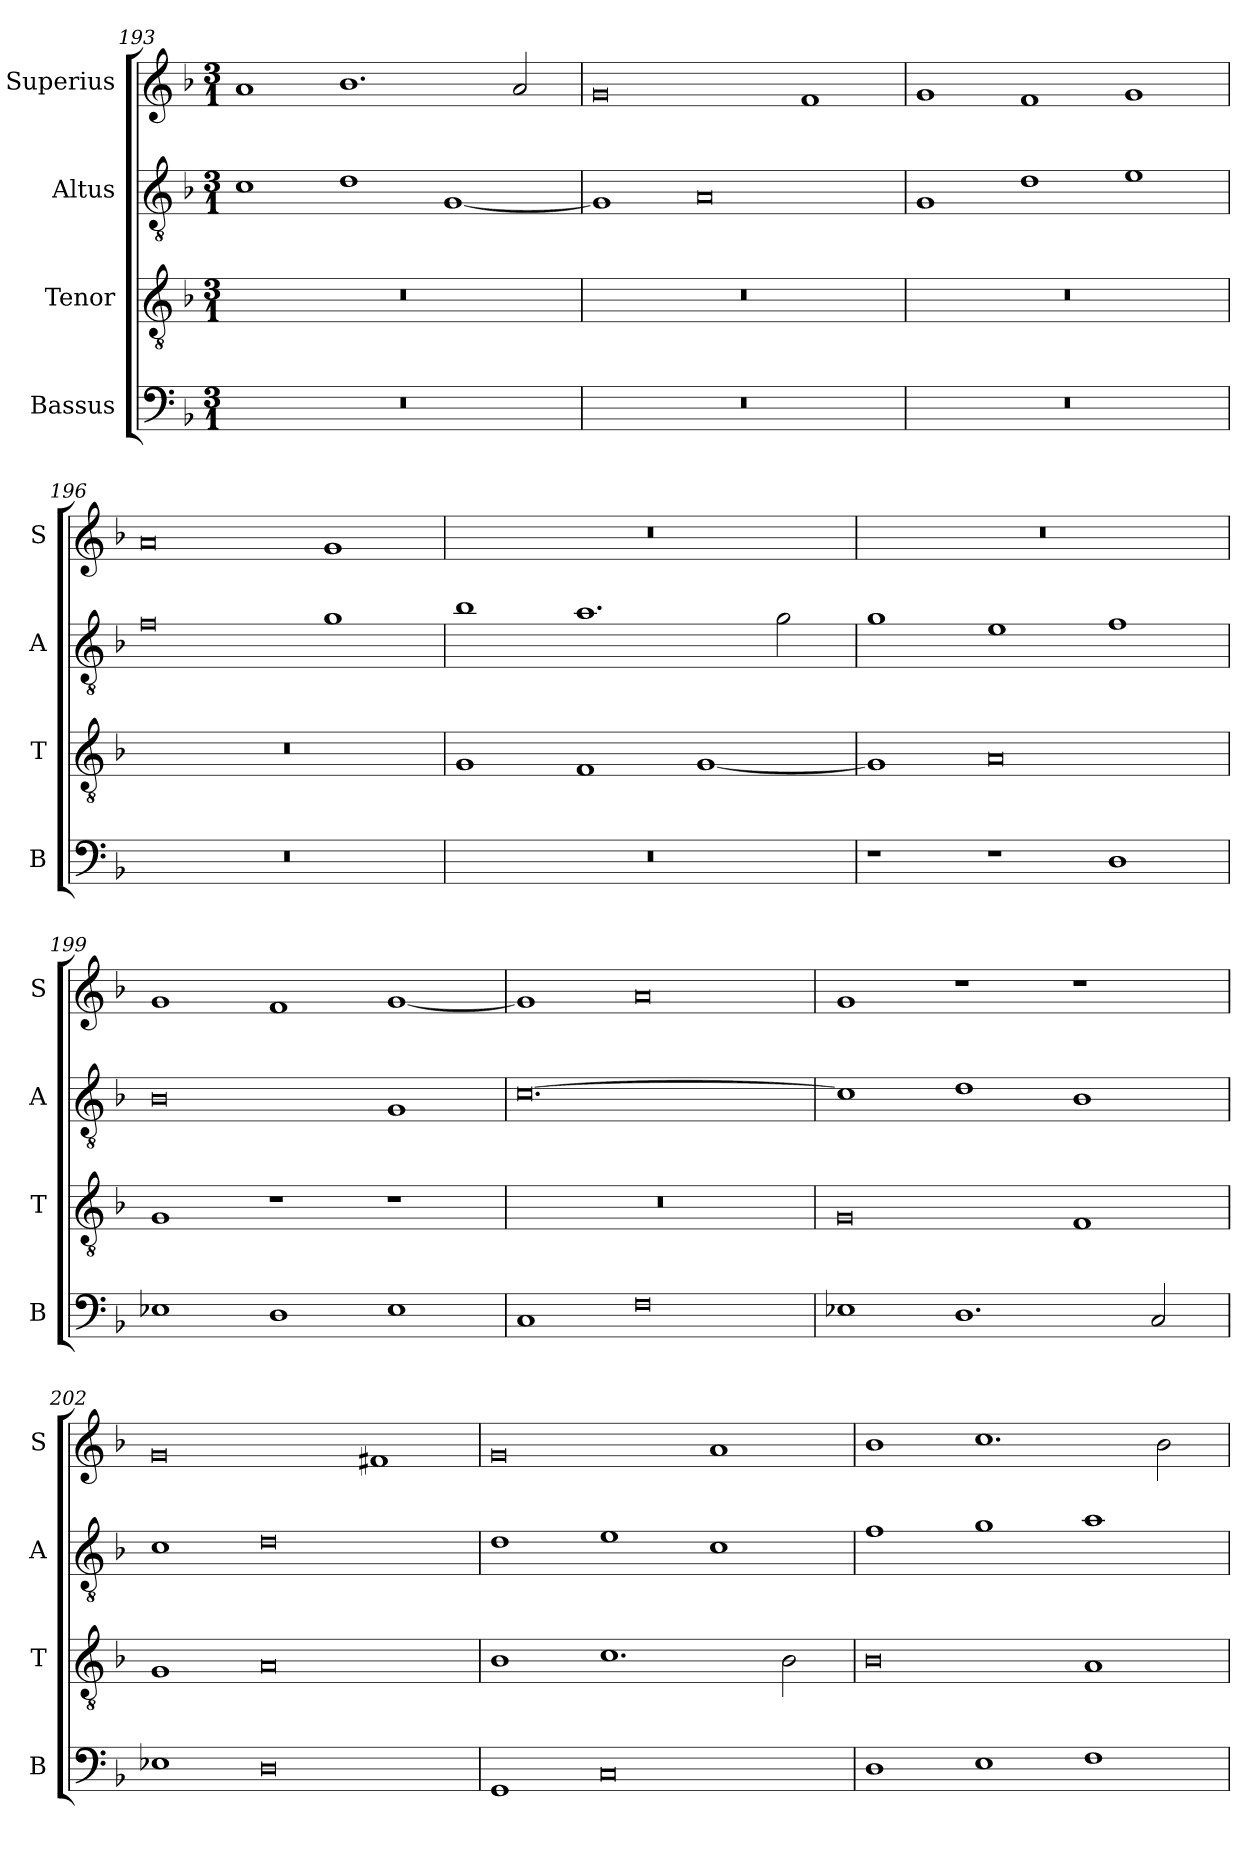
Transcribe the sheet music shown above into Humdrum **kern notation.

**kern	**kern	**kern	**kern
*part4	*part3	*part2	*part1
*staff4	*staff3	*staff2	*staff1
*I"Bassus	*I"Tenor	*I"Altus	*I"Superius
*I'B	*I'T	*I'A	*I'S
*clefF4	*clefGv2	*clefGv2	*clefG2
*k[b-]	*k[b-]	*k[b-]	*k[b-]
*M3/1	*M3/1	*M3/1	*M3/1
=193	=193	=193	=193
0.r	0.r	1c	1a
.	.	1d	1.b-
.	.	[1G	.
.	.	.	2a/
=194	=194	=194	=194
0.r	0.r	1G]	0g
.	.	0A	.
.	.	.	1f
=195	=195	=195	=195
0.r	0.r	1G	1g
.	.	1d	1f
.	.	1e	1g
=196	=196	=196	=196
0.r	0.r	0f	0a
.	.	1g	1g
=197	=197	=197	=197
0.r	1G	1b-	0.r
.	1F	1.a	.
.	[1G	.	.
.	.	2g\	.
=198	=198	=198	=198
1r	1G]	1g	0.r
1r	0A	1e	.
1D	.	1f	.
=199	=199	=199	=199
1E-X	1G	0B-	1g
1D	1r	.	1f
1E-	1r	1G	[1g
=200	=200	=200	=200
1C	0.r	[0.c	1g]
0F	.	.	0a
=201	=201	=201	=201
1E-X	0G	1c]	1g
1.D	.	1d	1r
.	1F	1B-	1r
2C/	.	.	.
=202	=202	=202	=202
1E-X	1G	1c	0g
0D	0A	0d	.
.	.	.	1f#X
=203	=203	=203	=203
1GG	1B-	1d	0g
0C	1.c	1e	.
.	.	1c	1a
.	2B-\	.	.
=204	=204	=204	=204
1D	0B-	1f	1b-
1E	.	1g	1.cc
1F	1A	1a	.
.	.	.	2b-\
=	=	=	=
*-	*-	*-	*-
